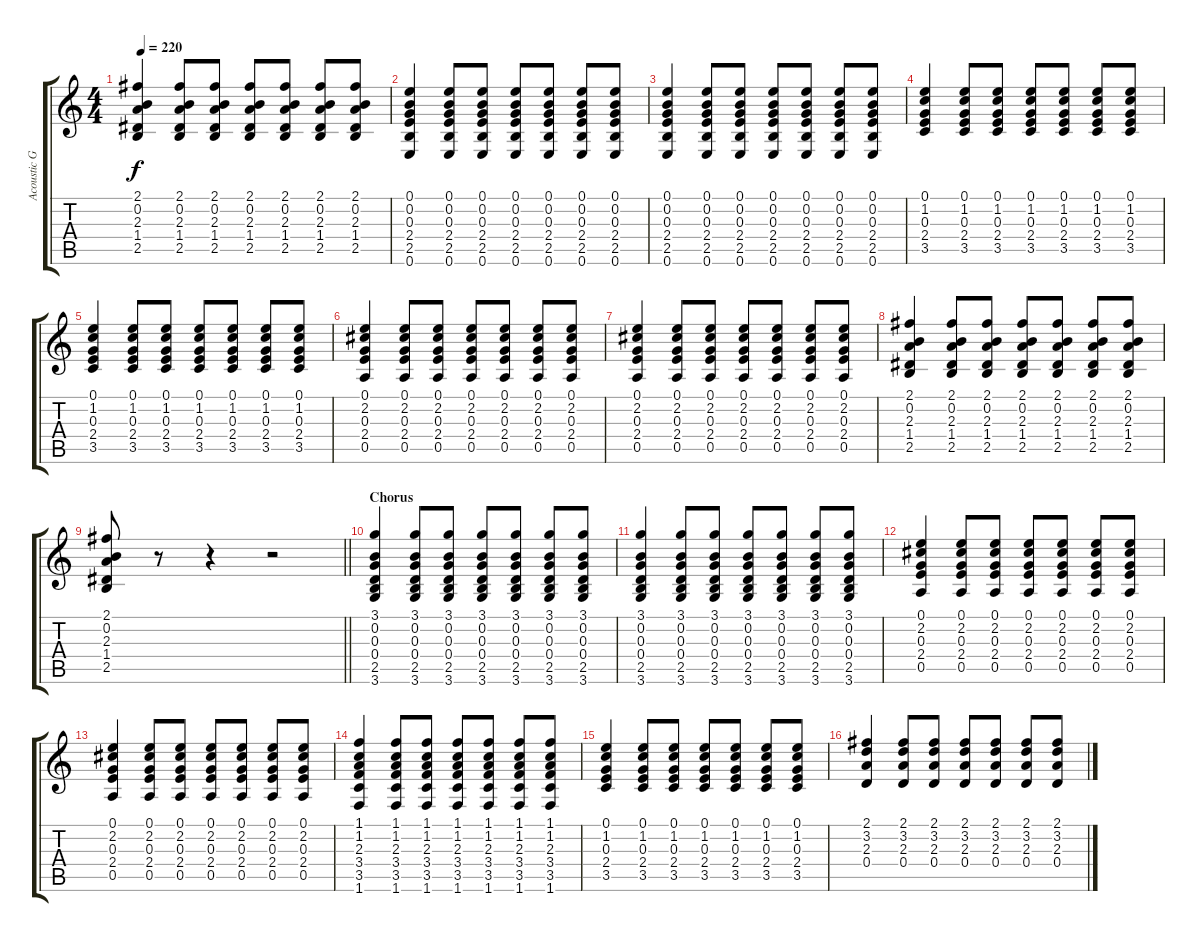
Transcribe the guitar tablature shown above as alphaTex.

\track ("Acoustic Guitar (Steel) " "Acoustic G") {instrument acousticguitarsteel}
\staff {score tabs}
\tuning (E4 B3 G3 D3 A2 E2) {hide}
\ts (4 4)
\tempo 220
\clef g2
\ks c
(2.1 0.2 2.3 1.4 2.5).4{dy f} (2.1 0.2 2.3 1.4 2.5).8 (2.1 0.2 2.3 1.4 2.5).8 (2.1 0.2 2.3 1.4 2.5).8 (2.1 0.2 2.3 1.4 2.5).8 (2.1 0.2 2.3 1.4 2.5).8 (2.1 0.2 2.3 1.4 2.5).8 |
(0.1 0.2 0.3 2.4 2.5 0.6).4 (0.1 0.2 0.3 2.4 2.5 0.6).8 (0.1 0.2 0.3 2.4 2.5 0.6).8 (0.1 0.2 0.3 2.4 2.5 0.6).8 (0.1 0.2 0.3 2.4 2.5 0.6).8 (0.1 0.2 0.3 2.4 2.5 0.6).8 (0.1 0.2 0.3 2.4 2.5 0.6).8 |
(0.1 0.2 0.3 2.4 2.5 0.6).4 (0.1 0.2 0.3 2.4 2.5 0.6).8 (0.1 0.2 0.3 2.4 2.5 0.6).8 (0.1 0.2 0.3 2.4 2.5 0.6).8 (0.1 0.2 0.3 2.4 2.5 0.6).8 (0.1 0.2 0.3 2.4 2.5 0.6).8 (0.1 0.2 0.3 2.4 2.5 0.6).8 |
(0.1 1.2 0.3 2.4 3.5).4 (0.1 1.2 0.3 2.4 3.5).8 (0.1 1.2 0.3 2.4 3.5).8 (0.1 1.2 0.3 2.4 3.5).8 (0.1 1.2 0.3 2.4 3.5).8 (0.1 1.2 0.3 2.4 3.5).8 (0.1 1.2 0.3 2.4 3.5).8 |
(0.1 1.2 0.3 2.4 3.5).4 (0.1 1.2 0.3 2.4 3.5).8 (0.1 1.2 0.3 2.4 3.5).8 (0.1 1.2 0.3 2.4 3.5).8 (0.1 1.2 0.3 2.4 3.5).8 (0.1 1.2 0.3 2.4 3.5).8 (0.1 1.2 0.3 2.4 3.5).8 |
(0.1 2.2 0.3 2.4 0.5).4 (0.1 2.2 0.3 2.4 0.5).8 (0.1 2.2 0.3 2.4 0.5).8 (0.1 2.2 0.3 2.4 0.5).8 (0.1 2.2 0.3 2.4 0.5).8 (0.1 2.2 0.3 2.4 0.5).8 (0.1 2.2 0.3 2.4 0.5).8 |
(0.1 2.2 0.3 2.4 0.5).4 (0.1 2.2 0.3 2.4 0.5).8 (0.1 2.2 0.3 2.4 0.5).8 (0.1 2.2 0.3 2.4 0.5).8 (0.1 2.2 0.3 2.4 0.5).8 (0.1 2.2 0.3 2.4 0.5).8 (0.1 2.2 0.3 2.4 0.5).8 |
(2.1 0.2 2.3 1.4 2.5).4 (2.1 0.2 2.3 1.4 2.5).8 (2.1 0.2 2.3 1.4 2.5).8 (2.1 0.2 2.3 1.4 2.5).8 (2.1 0.2 2.3 1.4 2.5).8 (2.1 0.2 2.3 1.4 2.5).8 (2.1 0.2 2.3 1.4 2.5).8 |
\barLineRight lightlight
(2.1 0.2 2.3 1.4 2.5).8 r.8 r.4 r.2 |
\section ("" "Chorus")
(3.1 0.2 0.3 0.4 2.5 3.6).4 (3.1 0.2 0.3 0.4 2.5 3.6).8 (3.1 0.2 0.3 0.4 2.5 3.6).8 (3.1 0.2 0.3 0.4 2.5 3.6).8 (3.1 0.2 0.3 0.4 2.5 3.6).8 (3.1 0.2 0.3 0.4 2.5 3.6).8 (3.1 0.2 0.3 0.4 2.5 3.6).8 |
(3.1 0.2 0.3 0.4 2.5 3.6).4 (3.1 0.2 0.3 0.4 2.5 3.6).8 (3.1 0.2 0.3 0.4 2.5 3.6).8 (3.1 0.2 0.3 0.4 2.5 3.6).8 (3.1 0.2 0.3 0.4 2.5 3.6).8 (3.1 0.2 0.3 0.4 2.5 3.6).8 (3.1 0.2 0.3 0.4 2.5 3.6).8 |
(0.1 2.2 0.3 2.4 0.5).4 (0.1 2.2 0.3 2.4 0.5).8 (0.1 2.2 0.3 2.4 0.5).8 (0.1 2.2 0.3 2.4 0.5).8 (0.1 2.2 0.3 2.4 0.5).8 (0.1 2.2 0.3 2.4 0.5).8 (0.1 2.2 0.3 2.4 0.5).8 |
(0.1 2.2 0.3 2.4 0.5).4 (0.1 2.2 0.3 2.4 0.5).8 (0.1 2.2 0.3 2.4 0.5).8 (0.1 2.2 0.3 2.4 0.5).8 (0.1 2.2 0.3 2.4 0.5).8 (0.1 2.2 0.3 2.4 0.5).8 (0.1 2.2 0.3 2.4 0.5).8 |
(1.1 1.2 2.3 3.4 3.5 1.6).4 (1.1 1.2 2.3 3.4 3.5 1.6).8 (1.1 1.2 2.3 3.4 3.5 1.6).8 (1.1 1.2 2.3 3.4 3.5 1.6).8 (1.1 1.2 2.3 3.4 3.5 1.6).8 (1.1 1.2 2.3 3.4 3.5 1.6).8 (1.1 1.2 2.3 3.4 3.5 1.6).8 |
(0.1 1.2 0.3 2.4 3.5).4 (0.1 1.2 0.3 2.4 3.5).8 (0.1 1.2 0.3 2.4 3.5).8 (0.1 1.2 0.3 2.4 3.5).8 (0.1 1.2 0.3 2.4 3.5).8 (0.1 1.2 0.3 2.4 3.5).8 (0.1 1.2 0.3 2.4 3.5).8 |
(2.1 3.2 2.3 0.4).4 (2.1 3.2 2.3 0.4).8 (2.1 3.2 2.3 0.4).8 (2.1 3.2 2.3 0.4).8 (2.1 3.2 2.3 0.4).8 (2.1 3.2 2.3 0.4).8 (2.1 3.2 2.3 0.4).8
